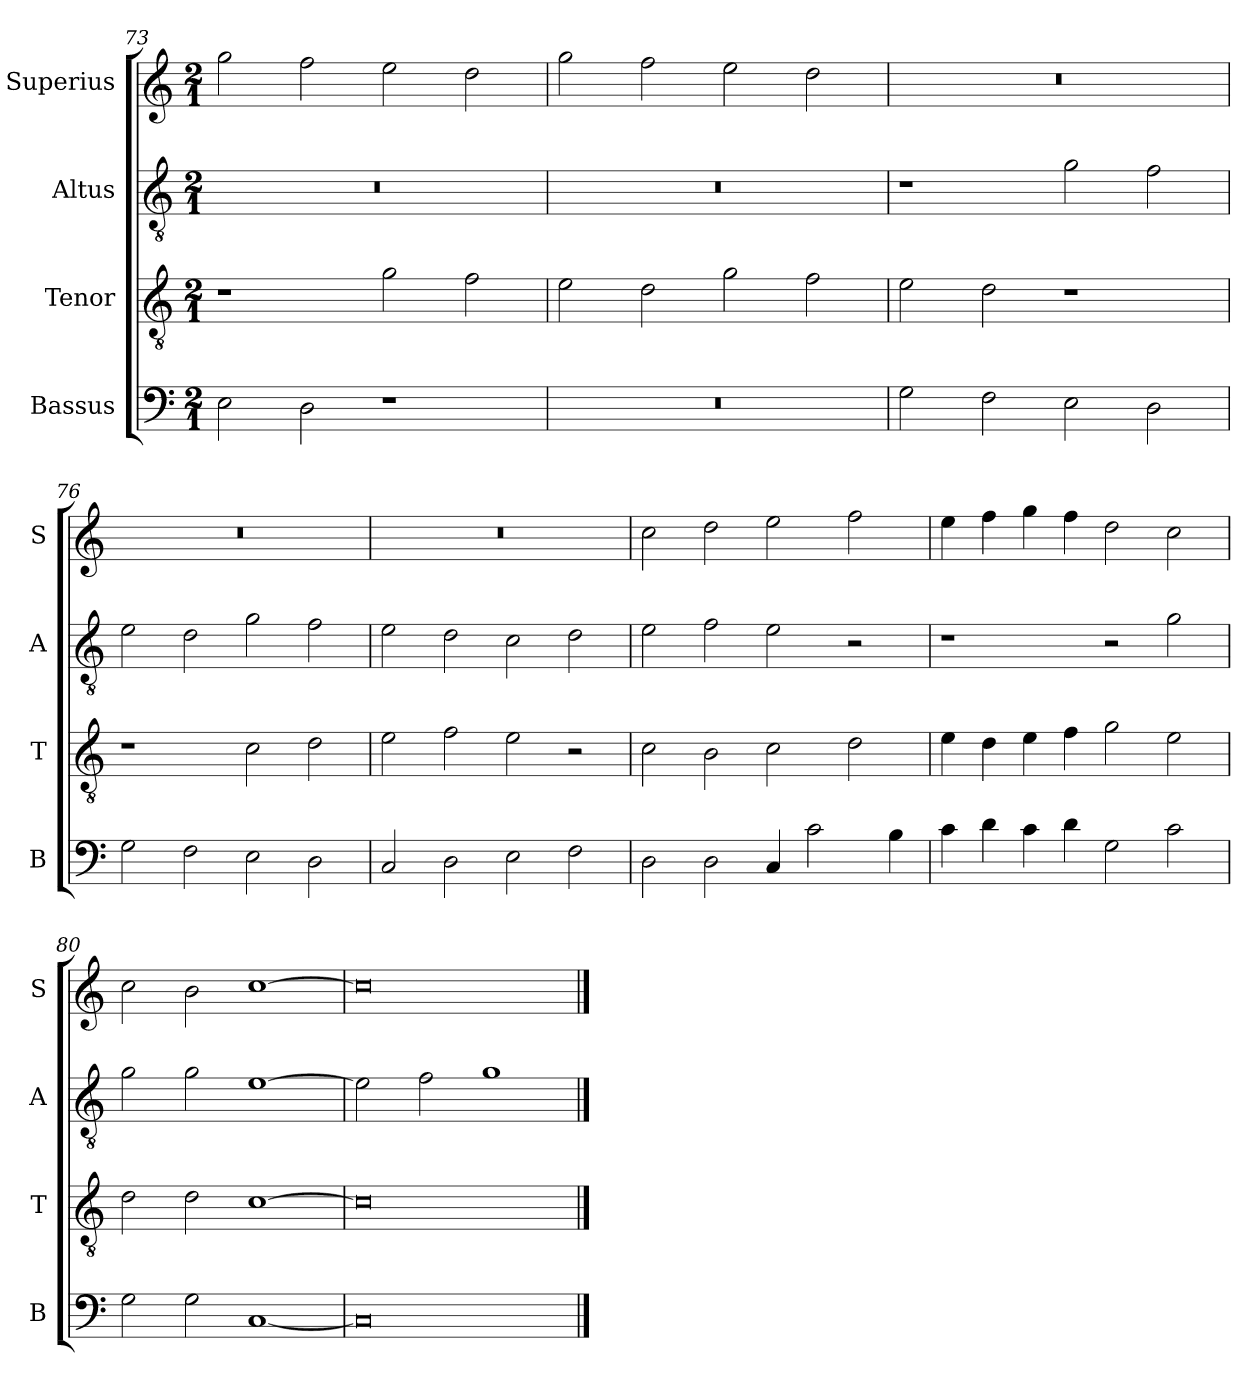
**kern	**kern	**kern	**kern
*part4	*part3	*part2	*part1
*staff4	*staff3	*staff2	*staff1
*I"Bassus	*I"Tenor	*I"Altus	*I"Superius
*I'B	*I'T	*I'A	*I'S
*clefF4	*clefGv2	*clefGv2	*clefG2
*k[]	*k[]	*k[]	*k[]
*M2/1	*M2/1	*M2/1	*M2/1
=73	=73	=73	=73
2E	1r	0r	2gg
2D	.	.	2ff
1r	2g	.	2ee
.	2f	.	2dd
=74	=74	=74	=74
0r	2e	0r	2gg
.	2d	.	2ff
.	2g	.	2ee
.	2f	.	2dd
=75	=75	=75	=75
2G	2e	1r	0r
2F	2d	.	.
2E	1r	2g	.
2D	.	2f	.
=76	=76	=76	=76
2G	1r	2e	0r
2F	.	2d	.
2E	2c	2g	.
2D	2d	2f	.
=77	=77	=77	=77
2C	2e	2e	0r
2D	2f	2d	.
2E	2e	2c	.
2F	2r	2d	.
=78	=78	=78	=78
2D	2c	2e	2cc
2D	2B	2f	2dd
4C	2c	2e	2ee
2c	.	.	.
.	2d	2r	2ff
4B	.	.	.
=79	=79	=79	=79
4c	4e	1r	4ee
4d	4d	.	4ff
4c	4e	.	4gg
4d	4f	.	4ff
2G	2g	2r	2dd
2c	2e	2g	2cc
=80	=80	=80	=80
2G	2d	2g	2cc
2G	2d	2g	2b
[1C	[1c	[1e	[1cc
=81	=81	=81	=81
0C]	0c]	2e]	0cc]
.	.	2f	.
.	.	1g	.
==	==	==	==
*-	*-	*-	*-
